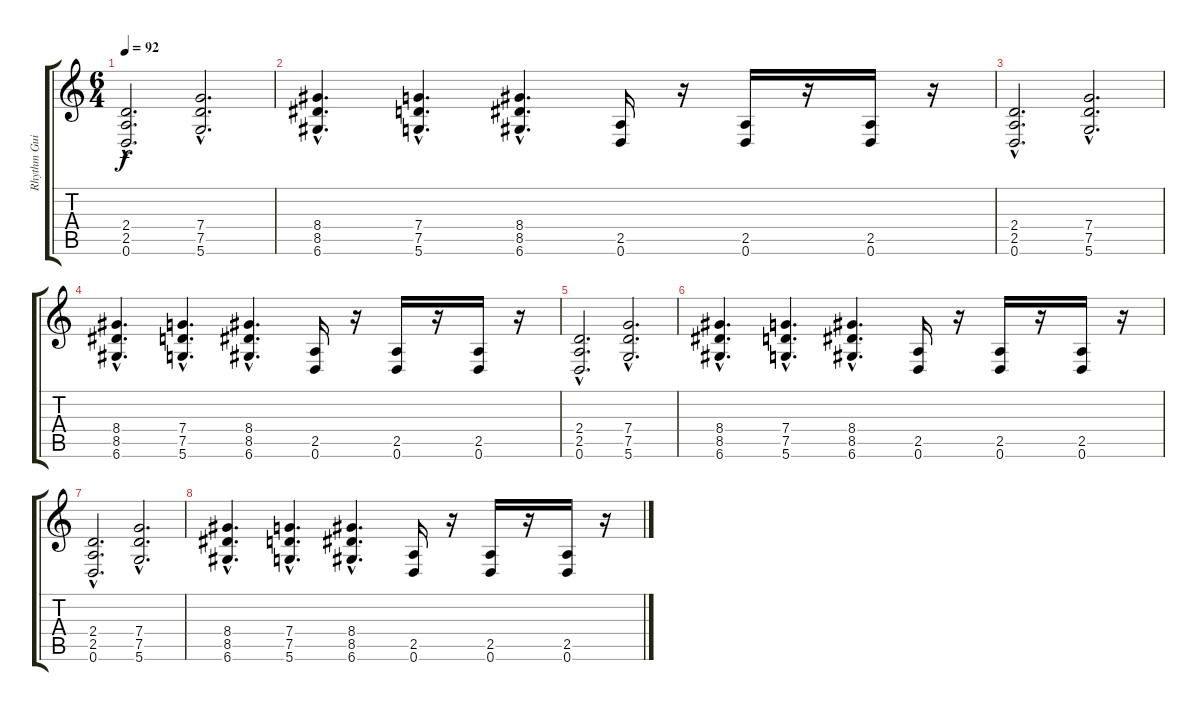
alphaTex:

\track ("Rhythm Guitar (Hakan)" "Rhythm Gui") {instrument distortionguitar}
\staff {score tabs}
\tuning (D4 A3 F3 C3 G2 D2) {hide}
\ts (6 4)
\tempo 92
\clef g2
\ks c
(2.4{hac} 2.5{hac} 0.6{hac}).2{d dy f} (7.4{hac} 7.5{hac} 5.6{hac}).2{d} |
(8.4{hac} 8.5{hac} 6.6{hac}).4{d} (7.4{hac} 7.5{hac} 5.6{hac}).4{d} (8.4{hac} 8.5{hac} 6.6{hac}).4{d} (2.5 0.6).16 r.16 (2.5 0.6).16 r.16 (2.5 0.6).16 r.16 |
(2.4{hac} 2.5{hac} 0.6{hac}).2{d} (7.4{hac} 7.5{hac} 5.6{hac}).2{d} |
(8.4{hac} 8.5{hac} 6.6{hac}).4{d} (7.4{hac} 7.5{hac} 5.6{hac}).4{d} (8.4{hac} 8.5{hac} 6.6{hac}).4{d} (2.5 0.6).16 r.16 (2.5 0.6).16 r.16 (2.5 0.6).16 r.16 |
(2.4{hac} 2.5{hac} 0.6{hac}).2{d} (7.4{hac} 7.5{hac} 5.6{hac}).2{d} |
(8.4{hac} 8.5{hac} 6.6{hac}).4{d} (7.4{hac} 7.5{hac} 5.6{hac}).4{d} (8.4{hac} 8.5{hac} 6.6{hac}).4{d} (2.5 0.6).16 r.16 (2.5 0.6).16 r.16 (2.5 0.6).16 r.16 |
(2.4{hac} 2.5{hac} 0.6{hac}).2{d} (7.4{hac} 7.5{hac} 5.6{hac}).2{d} |
(8.4{hac} 8.5{hac} 6.6{hac}).4{d} (7.4{hac} 7.5{hac} 5.6{hac}).4{d} (8.4{hac} 8.5{hac} 6.6{hac}).4{d} (2.5 0.6).16 r.16 (2.5 0.6).16 r.16 (2.5 0.6).16 r.16
